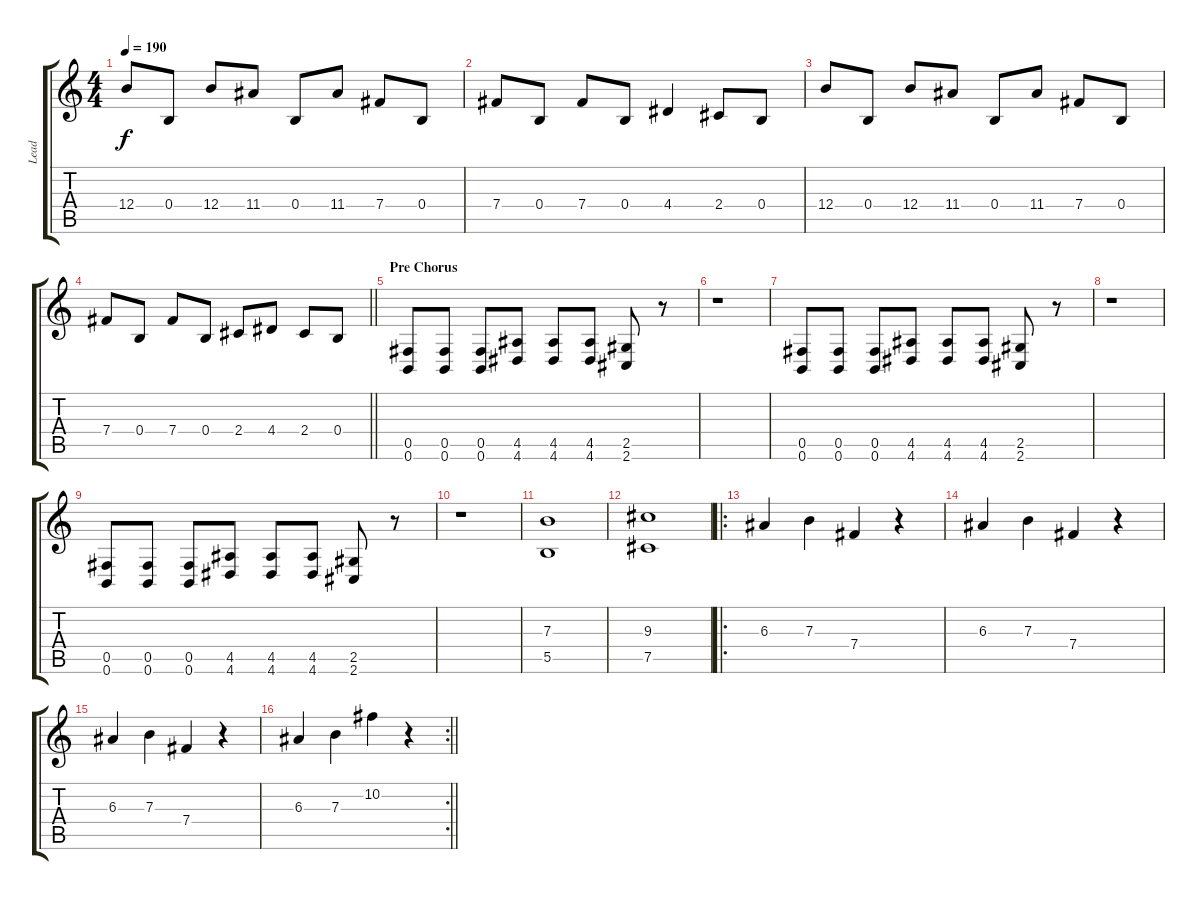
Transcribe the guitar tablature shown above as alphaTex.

\track ("Lead" "Lead") {instrument distortionguitar}
\staff {score tabs}
\tuning (Db4 Ab3 E3 B2 Gb2 B1) {hide}
\ts (4 4)
\tempo 190
\clef g2
\ks c
12.4.8{dy f} 0.4.8 12.4.8 11.4.8 0.4.8 11.4.8 7.4.8 0.4.8 |
7.4.8 0.4.8 7.4.8 0.4.8 4.4.4 2.4.8 0.4.8 |
12.4.8 0.4.8 12.4.8 11.4.8 0.4.8 11.4.8 7.4.8 0.4.8 |
\barLineRight lightlight
7.4.8 0.4.8 7.4.8 0.4.8 2.4.8 4.4.8 2.4.8 0.4.8 |
\section ("" "Pre Chorus")
(0.5 0.6).8 (0.5 0.6).8 (0.5 0.6).8 (4.5 4.6).8 (4.5 4.6).8 (4.5 4.6).8 (2.5 2.6).8 r.8 |
r.1 |
(0.5 0.6).8 (0.5 0.6).8 (0.5 0.6).8 (4.5 4.6).8 (4.5 4.6).8 (4.5 4.6).8 (2.5 2.6).8 r.8 |
r.1 |
(0.5 0.6).8 (0.5 0.6).8 (0.5 0.6).8 (4.5 4.6).8 (4.5 4.6).8 (4.5 4.6).8 (2.5 2.6).8 r.8 |
r.1 |
(7.3 5.5).1 |
(9.3 7.5).1 |
\ro
6.3.4 7.3.4 7.4.4 r.4 |
6.3.4 7.3.4 7.4.4 r.4 |
6.3.4 7.3.4 7.4.4 r.4 |
\rc 2
\barLineRight lightlight
6.3.4 7.3.4 10.2.4 r.4
